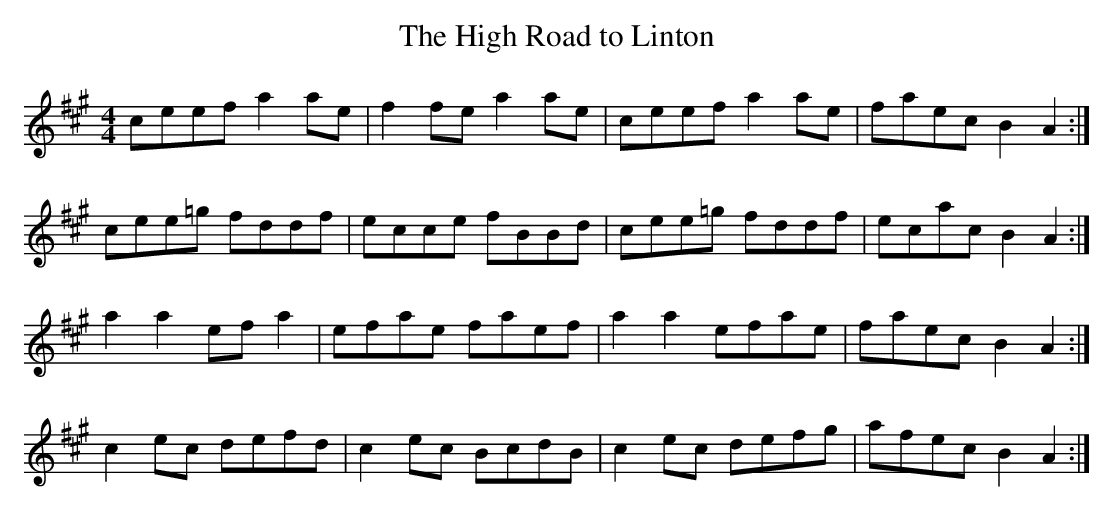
X:1
T:High Road to Linton, The
M:4/4
L:1/8
K:A
ceef  a2 ae | f2 fe a2 ae | ceef  a2 ae | faec B2 A2 :|
cee=g fddf  | ecce  fBBd  | cee=g fddf  | ecac B2 A2 :|
a2 a2 ef a2 | efae  faef  | a2 a2 efae  | faec B2 A2 :|
c2 ec defd  | c2 ec BcdB  | c2 ec defg  | afec B2 A2 :|
